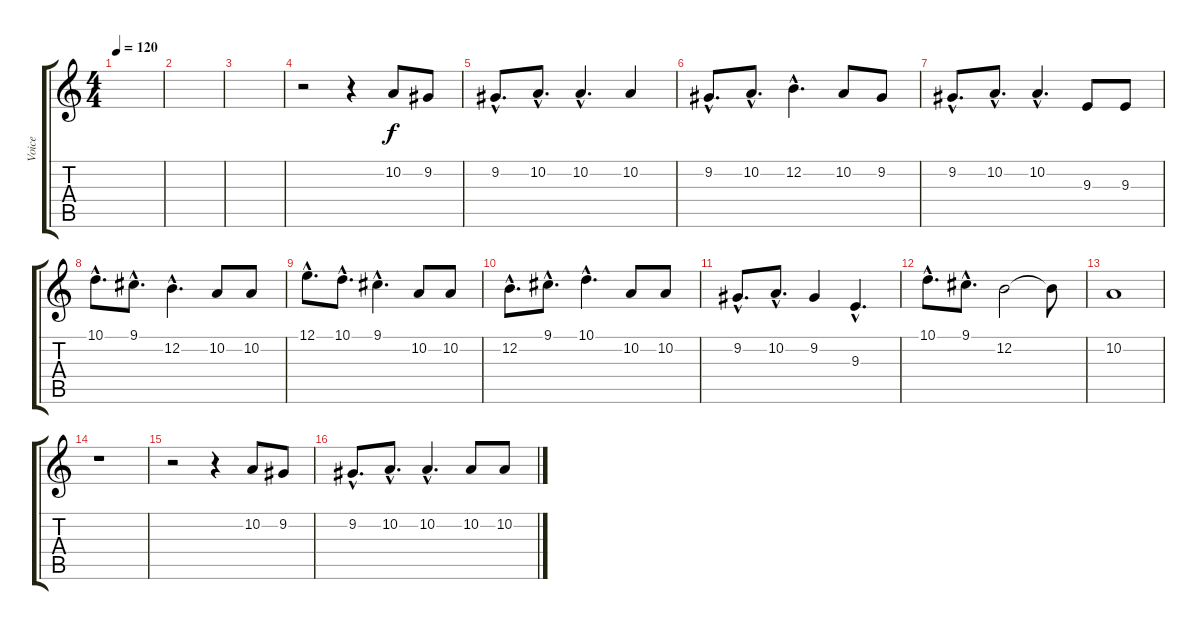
\track ("Voice" "Voice") {instrument tenorsax}
\staff {score tabs}
\tuning (E4 B3 G3 D3 A2 E2) {hide}
\ts (4 4)
\tempo 120
\clef g2
\ks c
|
|
|
r.2 r.4 10.2.8 9.2.8 |
9.2{hac}.8{d} 10.2{hac}.8{d} 10.2{hac}.4{d} 10.2.4 |
9.2{hac}.8{d} 10.2{hac}.8{d} 12.2{hac}.4{d} 10.2.8 9.2.8 |
9.2{hac}.8{d} 10.2{hac}.8{d} 10.2{hac}.4{d} 9.3.8 9.3.8 |
10.1{hac}.8{d} 9.1{hac}.8{d} 12.2{hac}.4{d} 10.2.8 10.2.8 |
12.1{hac}.8{d} 10.1{hac}.8{d} 9.1{hac}.4{d} 10.2.8 10.2.8 |
12.2{hac}.8{d} 9.1{hac}.8{d} 10.1{hac}.4{d} 10.2.8 10.2.8 |
9.2{hac}.8{d} 10.2{hac}.8{d} 9.2.4 9.3{hac}.4{d} |
10.1{hac}.8{d} 9.1{hac}.8{d} 12.2.2 12.2{t}.8 |
10.2.1 |
r.1 |
r.2 r.4 10.2.8 9.2.8 |
9.2{hac}.8{d} 10.2{hac}.8{d} 10.2{hac}.4{d} 10.2.8 10.2.8
